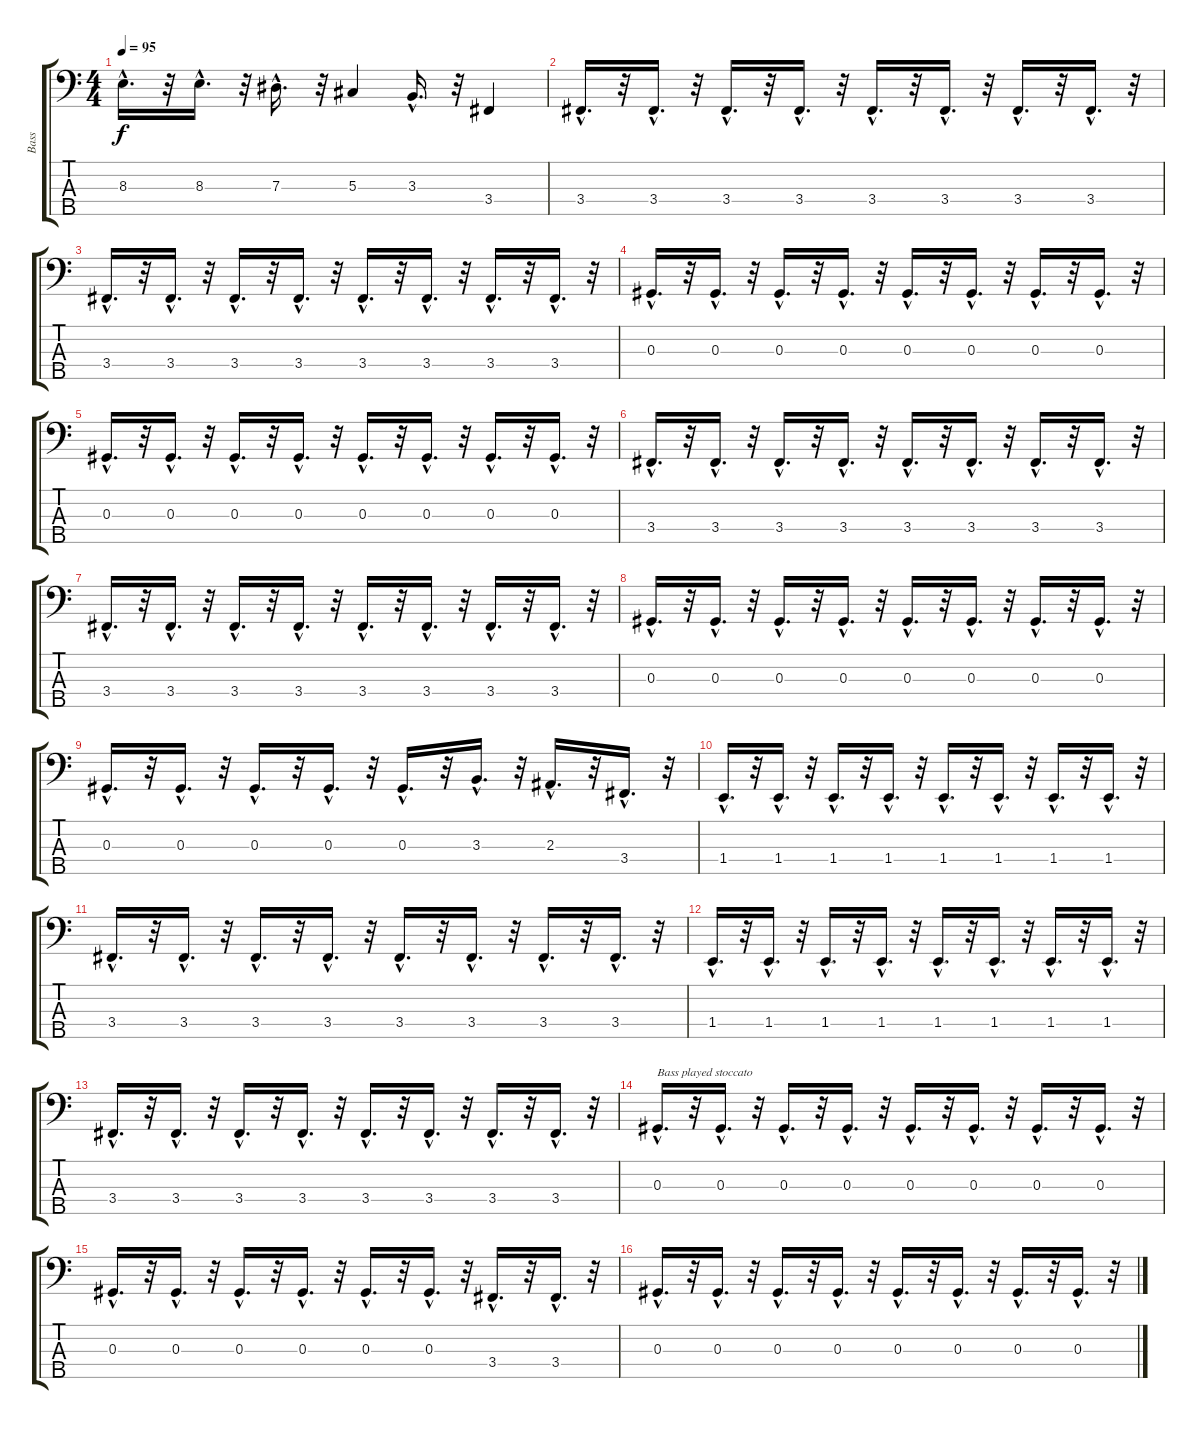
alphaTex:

\track ("Bass" "Bass") {instrument electricbassfinger}
\staff {score tabs}
\tuning (Gb2 Db2 Ab1 Eb1 Bb0) {hide}
\ts (4 4)
\tempo 95
\clef f4
\ks c
8.3{hac}.16{d dy f} r.32 8.3{hac}.16{d} r.32 7.3{hac}.16{d} r.32 5.3.4 3.3{hac}.16{d} r.32 3.4.4 |
3.4{hac}.16{d} r.32 3.4{hac}.16{d} r.32 3.4{hac}.16{d} r.32 3.4{hac}.16{d} r.32 3.4{hac}.16{d} r.32 3.4{hac}.16{d} r.32 3.4{hac}.16{d} r.32 3.4{hac}.16{d} r.32 |
3.4{hac}.16{d} r.32 3.4{hac}.16{d} r.32 3.4{hac}.16{d} r.32 3.4{hac}.16{d} r.32 3.4{hac}.16{d} r.32 3.4{hac}.16{d} r.32 3.4{hac}.16{d} r.32 3.4{hac}.16{d} r.32 |
0.3{hac}.16{d} r.32 0.3{hac}.16{d} r.32 0.3{hac}.16{d} r.32 0.3{hac}.16{d} r.32 0.3{hac}.16{d} r.32 0.3{hac}.16{d} r.32 0.3{hac}.16{d} r.32 0.3{hac}.16{d} r.32 |
0.3{hac}.16{d} r.32 0.3{hac}.16{d} r.32 0.3{hac}.16{d} r.32 0.3{hac}.16{d} r.32 0.3{hac}.16{d} r.32 0.3{hac}.16{d} r.32 0.3{hac}.16{d} r.32 0.3{hac}.16{d} r.32 |
3.4{hac}.16{d} r.32 3.4{hac}.16{d} r.32 3.4{hac}.16{d} r.32 3.4{hac}.16{d} r.32 3.4{hac}.16{d} r.32 3.4{hac}.16{d} r.32 3.4{hac}.16{d} r.32 3.4{hac}.16{d} r.32 |
3.4{hac}.16{d} r.32 3.4{hac}.16{d} r.32 3.4{hac}.16{d} r.32 3.4{hac}.16{d} r.32 3.4{hac}.16{d} r.32 3.4{hac}.16{d} r.32 3.4{hac}.16{d} r.32 3.4{hac}.16{d} r.32 |
0.3{hac}.16{d} r.32 0.3{hac}.16{d} r.32 0.3{hac}.16{d} r.32 0.3{hac}.16{d} r.32 0.3{hac}.16{d} r.32 0.3{hac}.16{d} r.32 0.3{hac}.16{d} r.32 0.3{hac}.16{d} r.32 |
0.3{hac}.16{d} r.32 0.3{hac}.16{d} r.32 0.3{hac}.16{d} r.32 0.3{hac}.16{d} r.32 0.3{hac}.16{d} r.32 3.3{hac}.16{d} r.32 2.3{hac}.16{d} r.32 3.4{hac}.16{d} r.32 |
1.4{hac}.16{d} r.32 1.4{hac}.16{d} r.32 1.4{hac}.16{d} r.32 1.4{hac}.16{d} r.32 1.4{hac}.16{d} r.32 1.4{hac}.16{d} r.32 1.4{hac}.16{d} r.32 1.4{hac}.16{d} r.32 |
3.4{hac}.16{d} r.32 3.4{hac}.16{d} r.32 3.4{hac}.16{d} r.32 3.4{hac}.16{d} r.32 3.4{hac}.16{d} r.32 3.4{hac}.16{d} r.32 3.4{hac}.16{d} r.32 3.4{hac}.16{d} r.32 |
1.4{hac}.16{d} r.32 1.4{hac}.16{d} r.32 1.4{hac}.16{d} r.32 1.4{hac}.16{d} r.32 1.4{hac}.16{d} r.32 1.4{hac}.16{d} r.32 1.4{hac}.16{d} r.32 1.4{hac}.16{d} r.32 |
3.4{hac}.16{d} r.32 3.4{hac}.16{d} r.32 3.4{hac}.16{d} r.32 3.4{hac}.16{d} r.32 3.4{hac}.16{d} r.32 3.4{hac}.16{d} r.32 3.4{hac}.16{d} r.32 3.4{hac}.16{d} r.32 |
0.3{hac}.16{d txt "Bass played stoccato"} r.32 0.3{hac}.16{d} r.32 0.3{hac}.16{d} r.32 0.3{hac}.16{d} r.32 0.3{hac}.16{d} r.32 0.3{hac}.16{d} r.32 0.3{hac}.16{d} r.32 0.3{hac}.16{d} r.32 |
0.3{hac}.16{d} r.32 0.3{hac}.16{d} r.32 0.3{hac}.16{d} r.32 0.3{hac}.16{d} r.32 0.3{hac}.16{d} r.32 0.3{hac}.16{d} r.32 3.4{hac}.16{d} r.32 3.4{hac}.16{d} r.32 |
0.3{hac}.16{d} r.32 0.3{hac}.16{d} r.32 0.3{hac}.16{d} r.32 0.3{hac}.16{d} r.32 0.3{hac}.16{d} r.32 0.3{hac}.16{d} r.32 0.3{hac}.16{d} r.32 0.3{hac}.16{d} r.32
